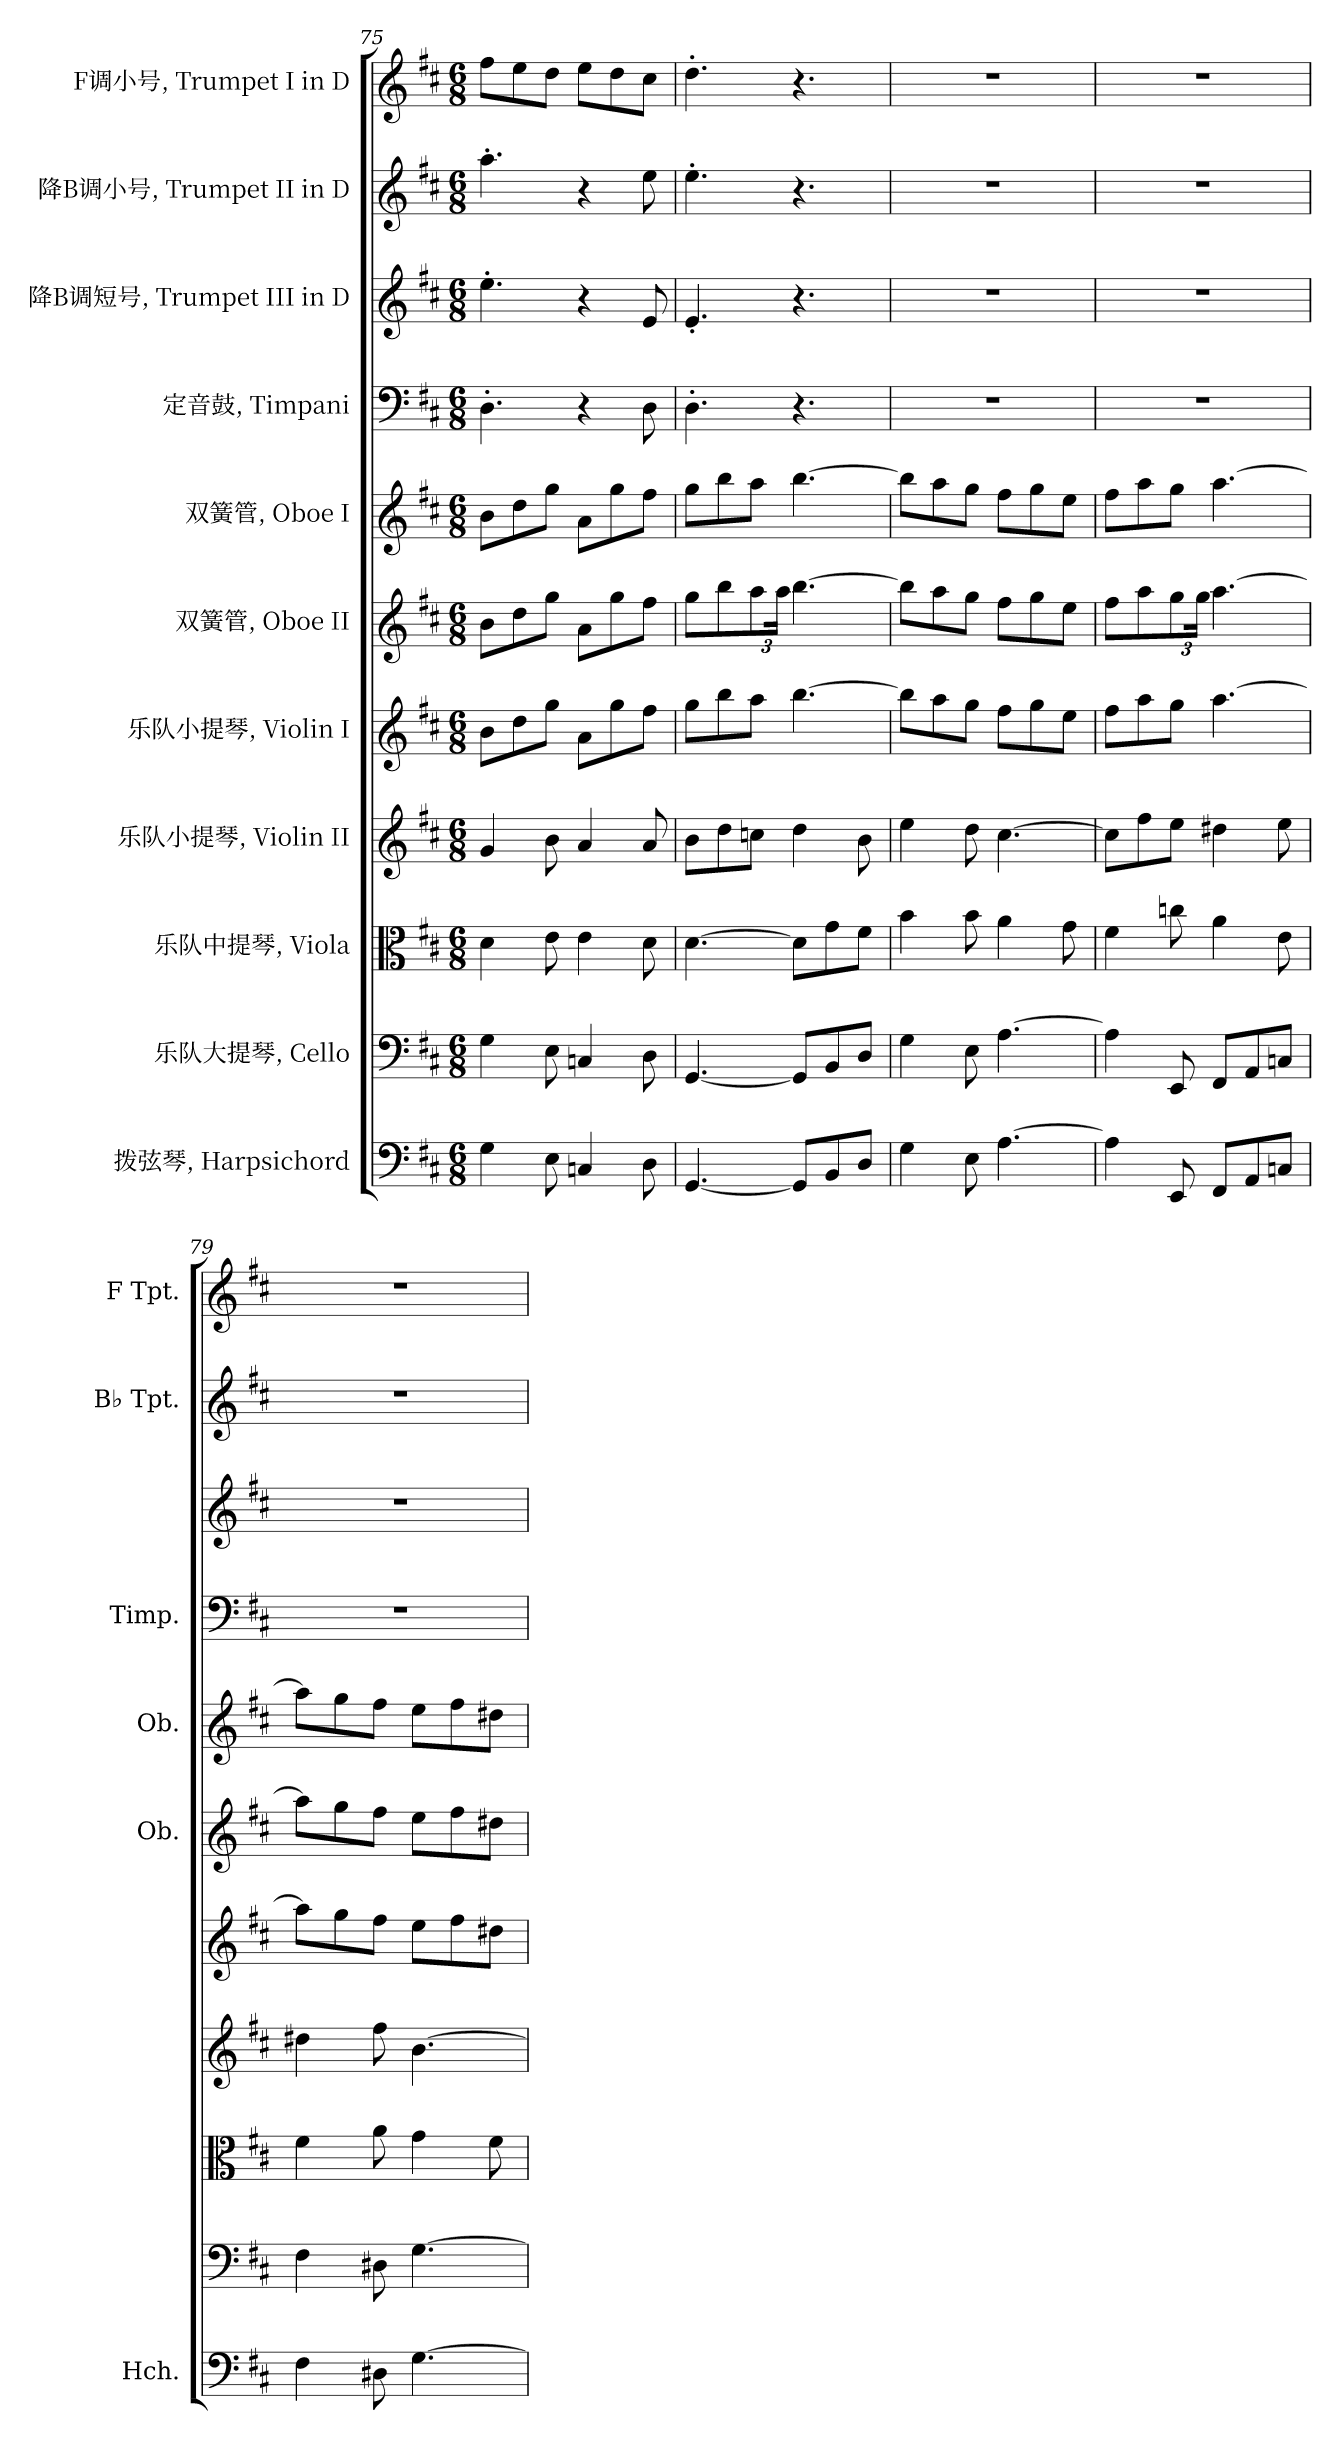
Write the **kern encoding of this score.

**kern	**kern	**kern	**kern	**kern	**kern	**kern	**kern	**kern	**kern	**kern
*part11	*part10	*part9	*part8	*part7	*part6	*part5	*part4	*part3	*part2	*part1
*staff11	*staff10	*staff9	*staff8	*staff7	*staff6	*staff5	*staff4	*staff3	*staff2	*staff1
*I"拨弦琴, Harpsichord	*I"乐队大提琴, Cello	*I"乐队中提琴, Viola	*I"乐队小提琴, Violin II	*I"乐队小提琴, Violin I	*I"双簧管, Oboe II	*I"双簧管, Oboe I	*I"定音鼓, Timpani	*I"降B调短号, Trumpet III in D	*I"降B调小号, Trumpet II in D	*I"F调小号, Trumpet I in D
*I'Hch.	*	*	*	*	*I'Ob.	*I'Ob.	*I'Timp.	*	*I'B♭ Tpt.	*I'F Tpt.
*clefF4	*clefF4	*clefC3	*clefG2	*clefG2	*clefG2	*clefG2	*clefF4	*clefG2	*clefG2	*clefG2
*	*	*	*	*	*	*	*	*ITrd1c2	*ITrd1c2	*ITrd-3c-5
*k[f#c#]	*k[f#c#]	*k[f#c#]	*k[f#c#]	*k[f#c#]	*k[f#c#]	*k[f#c#]	*k[f#c#]	*k[]	*k[]	*k[f#]
*M6/8	*M6/8	*M6/8	*M6/8	*M6/8	*M6/8	*M6/8	*M6/8	*M6/8	*M6/8	*M6/8
=75	=75	=75	=75	=75	=75	=75	=75	=75	=75	=75
4G\	4G\	4d\	4g/	8b\L	8b\L	8b\L	4.D'\	4.dd'\	4.gg'\	8bb\L
.	.	.	.	8dd\	8dd\	8dd\	.	.	.	8aa\
8E\	8E\	8e\	8b\	8gg\J	8gg\J	8gg\J	.	.	.	8gg\J
4Cn/	4Cn/	4e\	4a/	8a\L	8a\L	8a\L	4r	4r	4r	8aa\L
.	.	.	.	8gg\	8gg\	8gg\	.	.	.	8gg\
8D\	8D\	8d\	8a/	8ff#\J	8ff#\J	8ff#\J	8D\	8d/	8dd\	8ff#\J
!!LO:PB:g=z
=76	=76	=76	=76	=76	=76	=76	=76	=76	=76	=76
[4.GG/	[4.GG/	[4.d\	8b\L	8gg\L	8gg\L	8gg\L	4.D'\	4.d'/	4.dd'\	4.gg'\
.	.	.	8dd\	8bb\	8bb\	8bb\	.	.	.	.
*	*	*	*	*	*Xbrackettup	*	*	*	*	*
.	.	.	8ccn\J	8aa\J	12aa\	8aa\J	.	.	.	.
.	.	.	.	.	24aa\Jk	.	.	.	.	.
8GG/L]	8GG/L]	8d\L]	4dd\	[4.bb\	[4.bb\	[4.bb\	4.r	4.r	4.r	4.r
8BB/	8BB/	8g\	.	.	.	.	.	.	.	.
8D/J	8D/J	8f#\J	8b\	.	.	.	.	.	.	.
=77	=77	=77	=77	=77	=77	=77	=77	=77	=77	=77
4G\	4G\	4b\	4ee\	8bb\L]	8bb\L]	8bb\L]	2.r	2.r	2.r	2.r
.	.	.	.	8aa\	8aa\	8aa\	.	.	.	.
8E\	8E\	8b\	8dd\	8gg\J	8gg\J	8gg\J	.	.	.	.
[4.A\	[4.A\	4a\	[4.cc#\	8ff#\L	8ff#\L	8ff#\L	.	.	.	.
.	.	.	.	8gg\	8gg\	8gg\	.	.	.	.
.	.	8g\	.	8ee\J	8ee\J	8ee\J	.	.	.	.
=78	=78	=78	=78	=78	=78	=78	=78	=78	=78	=78
4A\]	4A\]	4f#\	8cc#\L]	8ff#\L	8ff#\L	8ff#\L	2.r	2.r	2.r	2.r
.	.	.	8ff#\	8aa\	8aa\	8aa\	.	.	.	.
8EE/	8EE/	8ccn\	8ee\J	8gg\J	12gg\	8gg\J	.	.	.	.
.	.	.	.	.	24gg\Jk	.	.	.	.	.
8FF#/L	8FF#/L	4a\	4dd#X\	[4.aa\	[4.aa\	[4.aa\	.	.	.	.
8AA/	8AA/	.	.	.	.	.	.	.	.	.
8Cn/J	8Cn/J	8e\	8ee\	.	.	.	.	.	.	.
=79	=79	=79	=79	=79	=79	=79	=79	=79	=79	=79
4F#\	4F#\	4f#\	4dd#X\	8aa\L]	8aa\L]	8aa\L]	2.r	2.r	2.r	2.r
.	.	.	.	8gg\	8gg\	8gg\	.	.	.	.
8D#X\	8D#X\	8a\	8ff#\	8ff#\J	8ff#\J	8ff#\J	.	.	.	.
[4.G\	[4.G\	4g\	[4.b\	8ee\L	8ee\L	8ee\L	.	.	.	.
.	.	.	.	8ff#\	8ff#\	8ff#\	.	.	.	.
.	.	8f#\	.	8dd#X\J	8dd#X\J	8dd#X\J	.	.	.	.
=	=	=	=	=	=	=	=	=	=	=
*-	*-	*-	*-	*-	*-	*-	*-	*-	*-	*-
